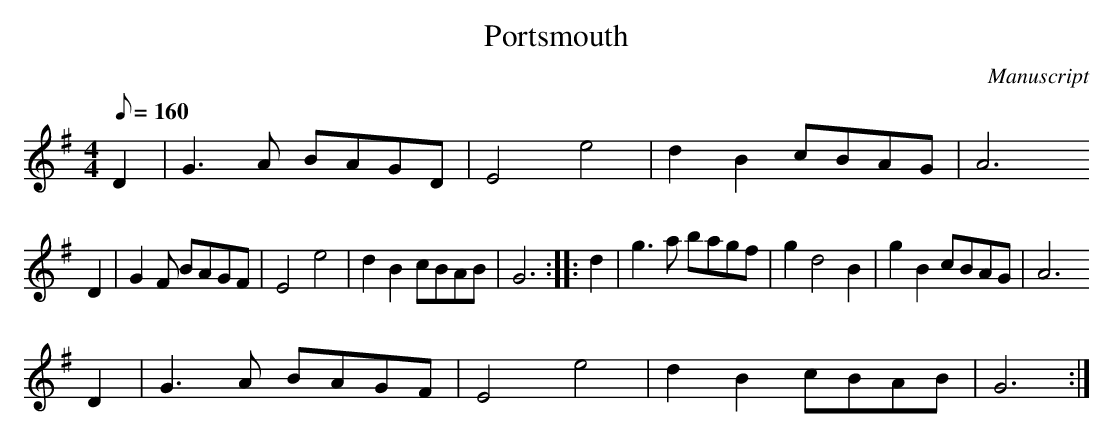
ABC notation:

X:1
T:Portsmouth
O:Manuscript
M:4/4
L:1/8
Q:160
K:G
D2|G3 A BAGD|E4 e4|d2 B2 cBAG|A6
D2|G2 F BAGF|E4 e4|d2 B2 cBAB| G6::\
d2|g3 a bagf|g2 d4 B2|g2 B2 cBAG| A6
D2|G3 A BAGF|E4 e4|d2 B2 cBAB| G6:|
